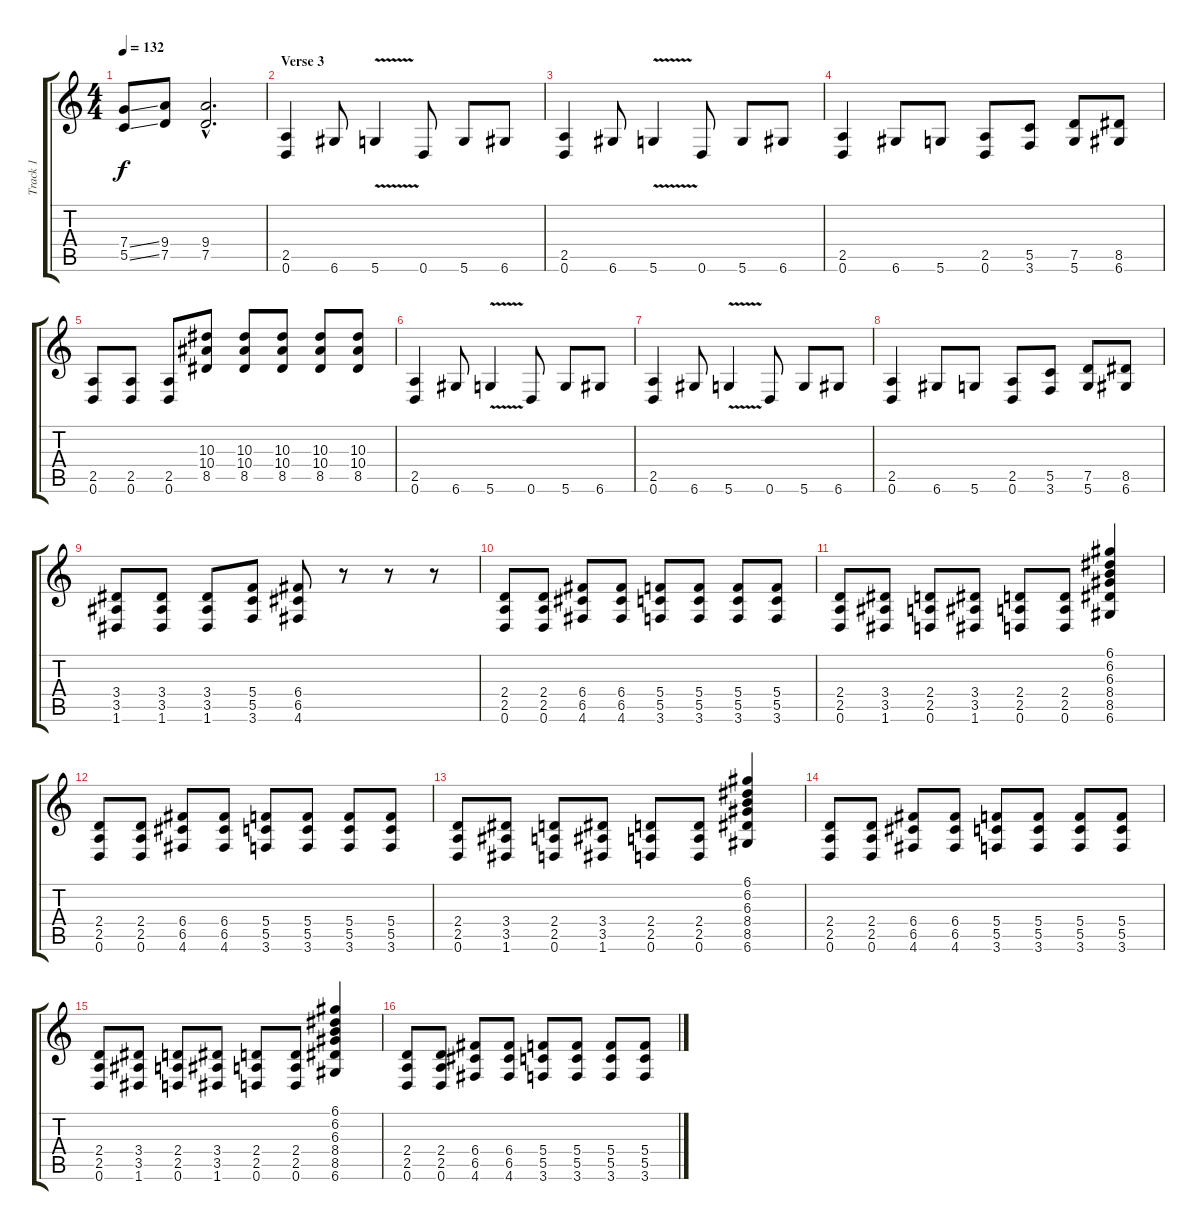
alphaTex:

\track ("Track 1" "Track 1") {instrument overdrivenguitar}
\staff {score tabs}
\tuning (D4 A3 F3 C3 G2 D2) {hide}
\ts (4 4)
\tempo 132
\clef g2
\ks c
(7.4{ss} 5.5{ss}).8{dy f} (9.4 7.5).8 (9.4{hac} 7.5{hac}).2{d} |
\section ("" "Verse 3")
(2.5 0.6).4 6.6.8 5.6{v}.4 0.6.8 5.6.8 6.6.8 |
(2.5 0.6).4 6.6.8 5.6{v}.4 0.6.8 5.6.8 6.6.8 |
(2.5 0.6).4 6.6.8 5.6.8 (2.5 0.6).8 (5.5 3.6).8 (7.5 5.6).8 (8.5 6.6).8 |
(2.5 0.6).8 (2.5 0.6).8 (2.5 0.6).8 (10.3 10.4 8.5).8 (10.3 10.4 8.5).8 (10.3 10.4 8.5).8 (10.3 10.4 8.5).8 (10.3 10.4 8.5).8 |
(2.5 0.6).4 6.6.8 5.6{v}.4 0.6.8 5.6.8 6.6.8 |
(2.5 0.6).4 6.6.8 5.6{v}.4 0.6.8 5.6.8 6.6.8 |
(2.5 0.6).4 6.6.8 5.6.8 (2.5 0.6).8 (5.5 3.6).8 (7.5 5.6).8 (8.5 6.6).8 |
(3.4 3.5 1.6).8 (3.4 3.5 1.6).8 (3.4 3.5 1.6).8 (5.4 5.5 3.6).8 (6.4 6.5 4.6).8 r.8 r.8 r.8 |
(2.4 2.5 0.6).8 (2.4 2.5 0.6).8 (6.4 6.5 4.6).8 (6.4 6.5 4.6).8 (5.4 5.5 3.6).8 (5.4 5.5 3.6).8 (5.4 5.5 3.6).8 (5.4 5.5 3.6).8 |
(2.4 2.5 0.6).8 (3.4 3.5 1.6).8 (2.4 2.5 0.6).8 (3.4 3.5 1.6).8 (2.4 2.5 0.6).8 (2.4 2.5 0.6).8 (6.1 6.2 6.3 8.4 8.5 6.6).4 |
(2.4 2.5 0.6).8 (2.4 2.5 0.6).8 (6.4 6.5 4.6).8 (6.4 6.5 4.6).8 (5.4 5.5 3.6).8 (5.4 5.5 3.6).8 (5.4 5.5 3.6).8 (5.4 5.5 3.6).8 |
(2.4 2.5 0.6).8 (3.4 3.5 1.6).8 (2.4 2.5 0.6).8 (3.4 3.5 1.6).8 (2.4 2.5 0.6).8 (2.4 2.5 0.6).8 (6.1 6.2 6.3 8.4 8.5 6.6).4 |
(2.4 2.5 0.6).8 (2.4 2.5 0.6).8 (6.4 6.5 4.6).8 (6.4 6.5 4.6).8 (5.4 5.5 3.6).8 (5.4 5.5 3.6).8 (5.4 5.5 3.6).8 (5.4 5.5 3.6).8 |
(2.4 2.5 0.6).8 (3.4 3.5 1.6).8 (2.4 2.5 0.6).8 (3.4 3.5 1.6).8 (2.4 2.5 0.6).8 (2.4 2.5 0.6).8 (6.1 6.2 6.3 8.4 8.5 6.6).4 |
(2.4 2.5 0.6).8 (2.4 2.5 0.6).8 (6.4 6.5 4.6).8 (6.4 6.5 4.6).8 (5.4 5.5 3.6).8 (5.4 5.5 3.6).8 (5.4 5.5 3.6).8 (5.4 5.5 3.6).8
